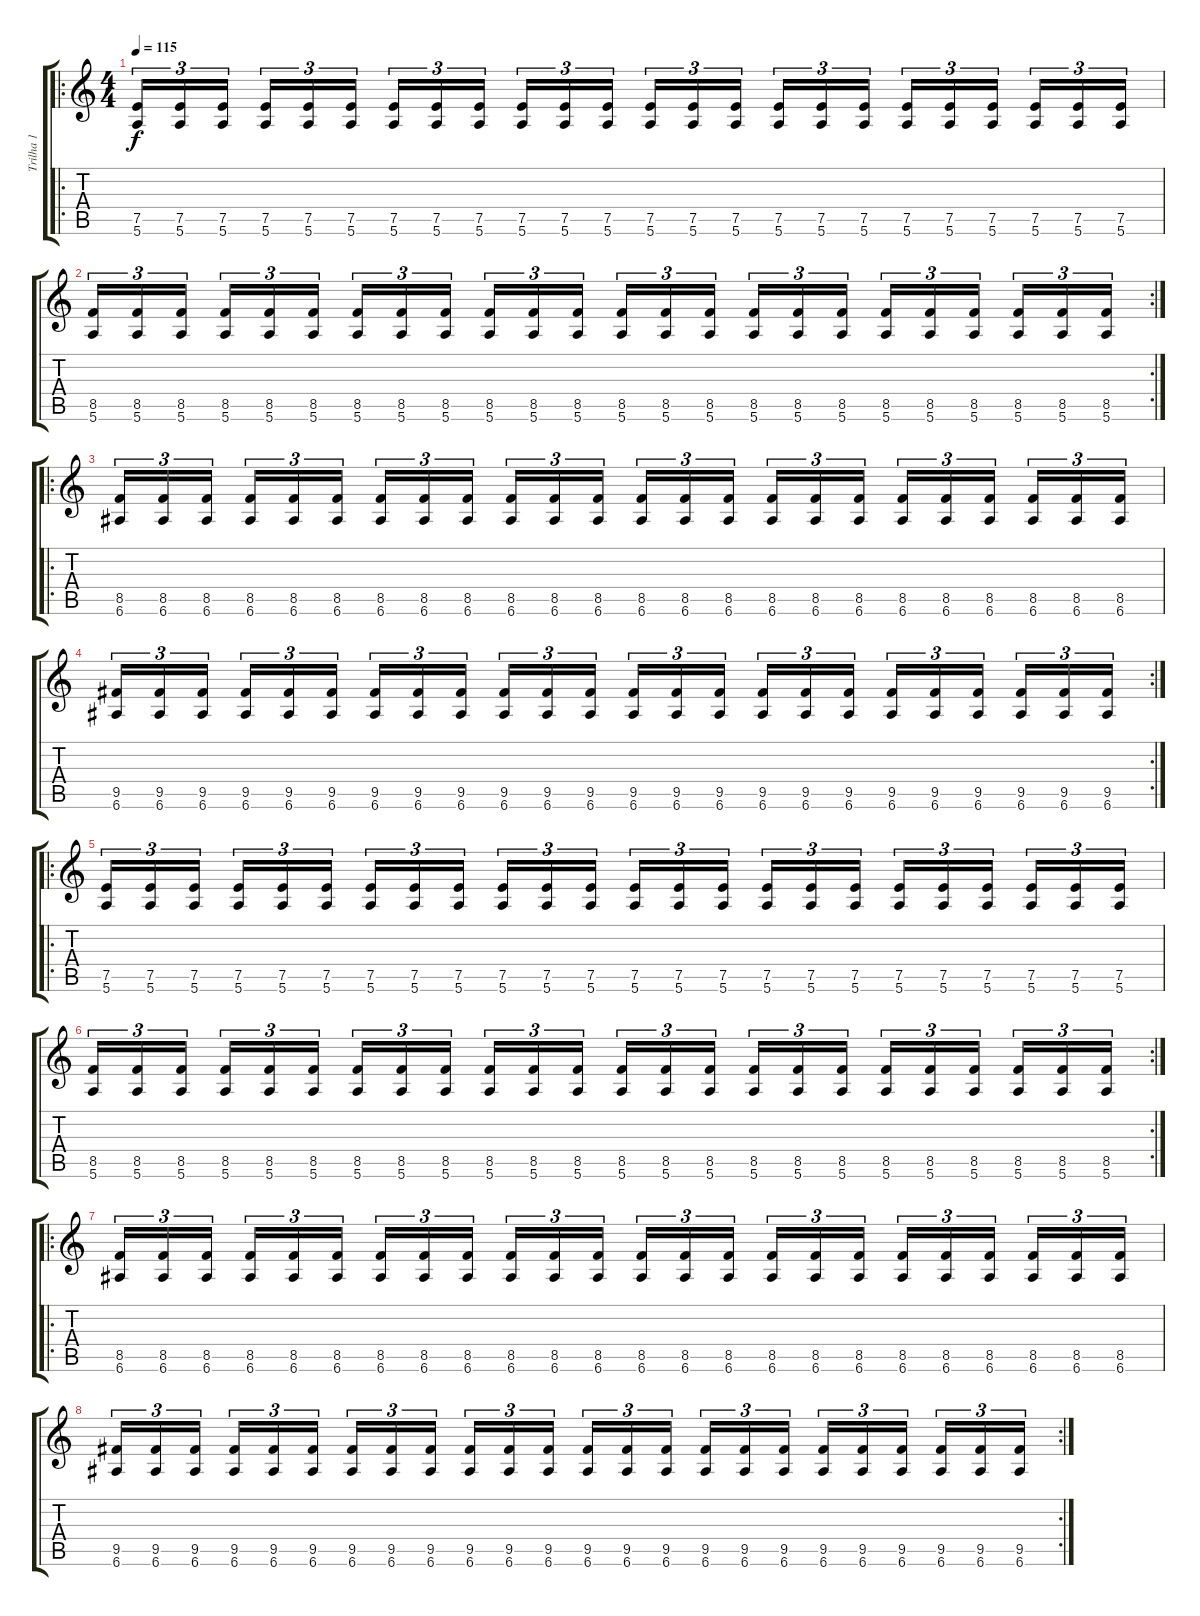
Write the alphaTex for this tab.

\track ("Trilha 1" "Trilha 1") {instrument distortionguitar}
\staff {score tabs}
\tuning (E4 B3 G3 D3 A2 E2) {hide}
\ro
\ts (4 4)
\tempo 115
\clef g2
\ks c
(7.5 5.6).16{tu (3 2) dy f} (7.5 5.6).16{tu (3 2)} (7.5 5.6).16{tu (3 2)} (7.5 5.6).16{tu (3 2)} (7.5 5.6).16{tu (3 2)} (7.5 5.6).16{tu (3 2)} (7.5 5.6).16{tu (3 2)} (7.5 5.6).16{tu (3 2)} (7.5 5.6).16{tu (3 2)} (7.5 5.6).16{tu (3 2)} (7.5 5.6).16{tu (3 2)} (7.5 5.6).16{tu (3 2)} (7.5 5.6).16{tu (3 2)} (7.5 5.6).16{tu (3 2)} (7.5 5.6).16{tu (3 2)} (7.5 5.6).16{tu (3 2)} (7.5 5.6).16{tu (3 2)} (7.5 5.6).16{tu (3 2)} (7.5 5.6).16{tu (3 2)} (7.5 5.6).16{tu (3 2)} (7.5 5.6).16{tu (3 2)} (7.5 5.6).16{tu (3 2)} (7.5 5.6).16{tu (3 2)} (7.5 5.6).16{tu (3 2)} |
\rc 2
(8.5 5.6).16{tu (3 2)} (8.5 5.6).16{tu (3 2)} (8.5 5.6).16{tu (3 2)} (8.5 5.6).16{tu (3 2)} (8.5 5.6).16{tu (3 2)} (8.5 5.6).16{tu (3 2)} (8.5 5.6).16{tu (3 2)} (8.5 5.6).16{tu (3 2)} (8.5 5.6).16{tu (3 2)} (8.5 5.6).16{tu (3 2)} (8.5 5.6).16{tu (3 2)} (8.5 5.6).16{tu (3 2)} (8.5 5.6).16{tu (3 2)} (8.5 5.6).16{tu (3 2)} (8.5 5.6).16{tu (3 2)} (8.5 5.6).16{tu (3 2)} (8.5 5.6).16{tu (3 2)} (8.5 5.6).16{tu (3 2)} (8.5 5.6).16{tu (3 2)} (8.5 5.6).16{tu (3 2)} (8.5 5.6).16{tu (3 2)} (8.5 5.6).16{tu (3 2)} (8.5 5.6).16{tu (3 2)} (8.5 5.6).16{tu (3 2)} |
\ro
(8.5 6.6).16{tu (3 2)} (8.5 6.6).16{tu (3 2)} (8.5 6.6).16{tu (3 2)} (8.5 6.6).16{tu (3 2)} (8.5 6.6).16{tu (3 2)} (8.5 6.6).16{tu (3 2)} (8.5 6.6).16{tu (3 2)} (8.5 6.6).16{tu (3 2)} (8.5 6.6).16{tu (3 2)} (8.5 6.6).16{tu (3 2)} (8.5 6.6).16{tu (3 2)} (8.5 6.6).16{tu (3 2)} (8.5 6.6).16{tu (3 2)} (8.5 6.6).16{tu (3 2)} (8.5 6.6).16{tu (3 2)} (8.5 6.6).16{tu (3 2)} (8.5 6.6).16{tu (3 2)} (8.5 6.6).16{tu (3 2)} (8.5 6.6).16{tu (3 2)} (8.5 6.6).16{tu (3 2)} (8.5 6.6).16{tu (3 2)} (8.5 6.6).16{tu (3 2)} (8.5 6.6).16{tu (3 2)} (8.5 6.6).16{tu (3 2)} |
\rc 2
(9.5 6.6).16{tu (3 2)} (9.5 6.6).16{tu (3 2)} (9.5 6.6).16{tu (3 2)} (9.5 6.6).16{tu (3 2)} (9.5 6.6).16{tu (3 2)} (9.5 6.6).16{tu (3 2)} (9.5 6.6).16{tu (3 2)} (9.5 6.6).16{tu (3 2)} (9.5 6.6).16{tu (3 2)} (9.5 6.6).16{tu (3 2)} (9.5 6.6).16{tu (3 2)} (9.5 6.6).16{tu (3 2)} (9.5 6.6).16{tu (3 2)} (9.5 6.6).16{tu (3 2)} (9.5 6.6).16{tu (3 2)} (9.5 6.6).16{tu (3 2)} (9.5 6.6).16{tu (3 2)} (9.5 6.6).16{tu (3 2)} (9.5 6.6).16{tu (3 2)} (9.5 6.6).16{tu (3 2)} (9.5 6.6).16{tu (3 2)} (9.5 6.6).16{tu (3 2)} (9.5 6.6).16{tu (3 2)} (9.5 6.6).16{tu (3 2)} |
\ro
(7.5 5.6).16{tu (3 2)} (7.5 5.6).16{tu (3 2)} (7.5 5.6).16{tu (3 2)} (7.5 5.6).16{tu (3 2)} (7.5 5.6).16{tu (3 2)} (7.5 5.6).16{tu (3 2)} (7.5 5.6).16{tu (3 2)} (7.5 5.6).16{tu (3 2)} (7.5 5.6).16{tu (3 2)} (7.5 5.6).16{tu (3 2)} (7.5 5.6).16{tu (3 2)} (7.5 5.6).16{tu (3 2)} (7.5 5.6).16{tu (3 2)} (7.5 5.6).16{tu (3 2)} (7.5 5.6).16{tu (3 2)} (7.5 5.6).16{tu (3 2)} (7.5 5.6).16{tu (3 2)} (7.5 5.6).16{tu (3 2)} (7.5 5.6).16{tu (3 2)} (7.5 5.6).16{tu (3 2)} (7.5 5.6).16{tu (3 2)} (7.5 5.6).16{tu (3 2)} (7.5 5.6).16{tu (3 2)} (7.5 5.6).16{tu (3 2)} |
\rc 2
(8.5 5.6).16{tu (3 2)} (8.5 5.6).16{tu (3 2)} (8.5 5.6).16{tu (3 2)} (8.5 5.6).16{tu (3 2)} (8.5 5.6).16{tu (3 2)} (8.5 5.6).16{tu (3 2)} (8.5 5.6).16{tu (3 2)} (8.5 5.6).16{tu (3 2)} (8.5 5.6).16{tu (3 2)} (8.5 5.6).16{tu (3 2)} (8.5 5.6).16{tu (3 2)} (8.5 5.6).16{tu (3 2)} (8.5 5.6).16{tu (3 2)} (8.5 5.6).16{tu (3 2)} (8.5 5.6).16{tu (3 2)} (8.5 5.6).16{tu (3 2)} (8.5 5.6).16{tu (3 2)} (8.5 5.6).16{tu (3 2)} (8.5 5.6).16{tu (3 2)} (8.5 5.6).16{tu (3 2)} (8.5 5.6).16{tu (3 2)} (8.5 5.6).16{tu (3 2)} (8.5 5.6).16{tu (3 2)} (8.5 5.6).16{tu (3 2)} |
\ro
(8.5 6.6).16{tu (3 2)} (8.5 6.6).16{tu (3 2)} (8.5 6.6).16{tu (3 2)} (8.5 6.6).16{tu (3 2)} (8.5 6.6).16{tu (3 2)} (8.5 6.6).16{tu (3 2)} (8.5 6.6).16{tu (3 2)} (8.5 6.6).16{tu (3 2)} (8.5 6.6).16{tu (3 2)} (8.5 6.6).16{tu (3 2)} (8.5 6.6).16{tu (3 2)} (8.5 6.6).16{tu (3 2)} (8.5 6.6).16{tu (3 2)} (8.5 6.6).16{tu (3 2)} (8.5 6.6).16{tu (3 2)} (8.5 6.6).16{tu (3 2)} (8.5 6.6).16{tu (3 2)} (8.5 6.6).16{tu (3 2)} (8.5 6.6).16{tu (3 2)} (8.5 6.6).16{tu (3 2)} (8.5 6.6).16{tu (3 2)} (8.5 6.6).16{tu (3 2)} (8.5 6.6).16{tu (3 2)} (8.5 6.6).16{tu (3 2)} |
\rc 2
(9.5 6.6).16{tu (3 2)} (9.5 6.6).16{tu (3 2)} (9.5 6.6).16{tu (3 2)} (9.5 6.6).16{tu (3 2)} (9.5 6.6).16{tu (3 2)} (9.5 6.6).16{tu (3 2)} (9.5 6.6).16{tu (3 2)} (9.5 6.6).16{tu (3 2)} (9.5 6.6).16{tu (3 2)} (9.5 6.6).16{tu (3 2)} (9.5 6.6).16{tu (3 2)} (9.5 6.6).16{tu (3 2)} (9.5 6.6).16{tu (3 2)} (9.5 6.6).16{tu (3 2)} (9.5 6.6).16{tu (3 2)} (9.5 6.6).16{tu (3 2)} (9.5 6.6).16{tu (3 2)} (9.5 6.6).16{tu (3 2)} (9.5 6.6).16{tu (3 2)} (9.5 6.6).16{tu (3 2)} (9.5 6.6).16{tu (3 2)} (9.5 6.6).16{tu (3 2)} (9.5 6.6).16{tu (3 2)} (9.5 6.6).16{tu (3 2)}
